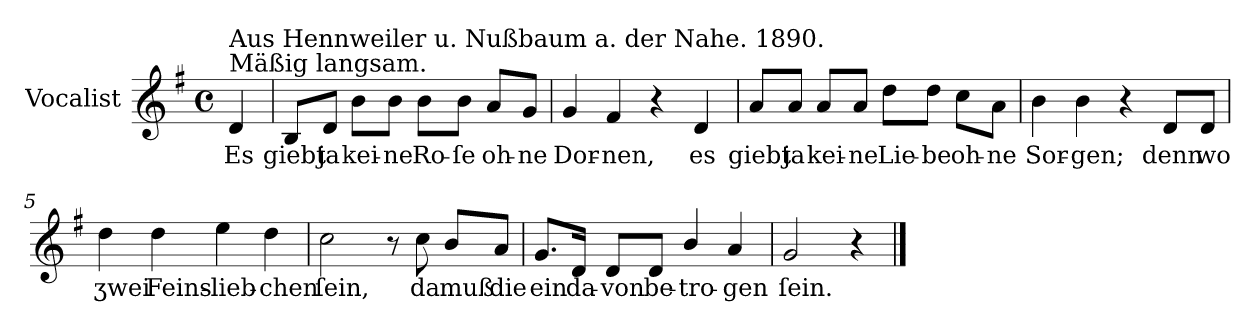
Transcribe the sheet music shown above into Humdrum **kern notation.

**kern	**text
*part1	*part1
*staff1	*staff1
*I"Vocalist	*
*k[f#]	*
*G:	*
*M4/4	*
*met(c)	*
=	=
!LO:TX:a:t=Mäßig langsam.	!
!LO:TX:a:t=Aus Hennweiler u. Nußbaum a. der Nahe. 1890.	!
4d	Es
=1	=1
8BL	giebt
8dJ	ja
8bL	kei-
8bJ	-ne
8bL	Ro-
8bJ	-ſe
8aL	oh-
8gJ	-ne
=2	=2
4g	Dor-
4f#	-nen,
4r	.
4d	es
=3	=3
8aL	giebt
8aJ	ja
8aL	kei-
8aJ	-ne
8ddL	Lie-
8ddJ	-be
8ccL	oh-
8aJ	-ne
=4	=4
4b	Sor-
4b	-gen;
4r	.
8dL	denn
8dJ	wo
=5	=5
4dd	ʒwei
4dd	Feins-
4ee	-lieb-
4dd	-chen
=6	=6
2cc	ſein,
8r	.
8cc	da
8b/L	muß
8aJ	die
=7	=7
8.gL	ein
16dJk	da-
8dL	-von
8dJ	be-
4b/	-tro-
4a	-gen
=8	=8
2g	ſein.
4r	.
==	==
*-	*-
